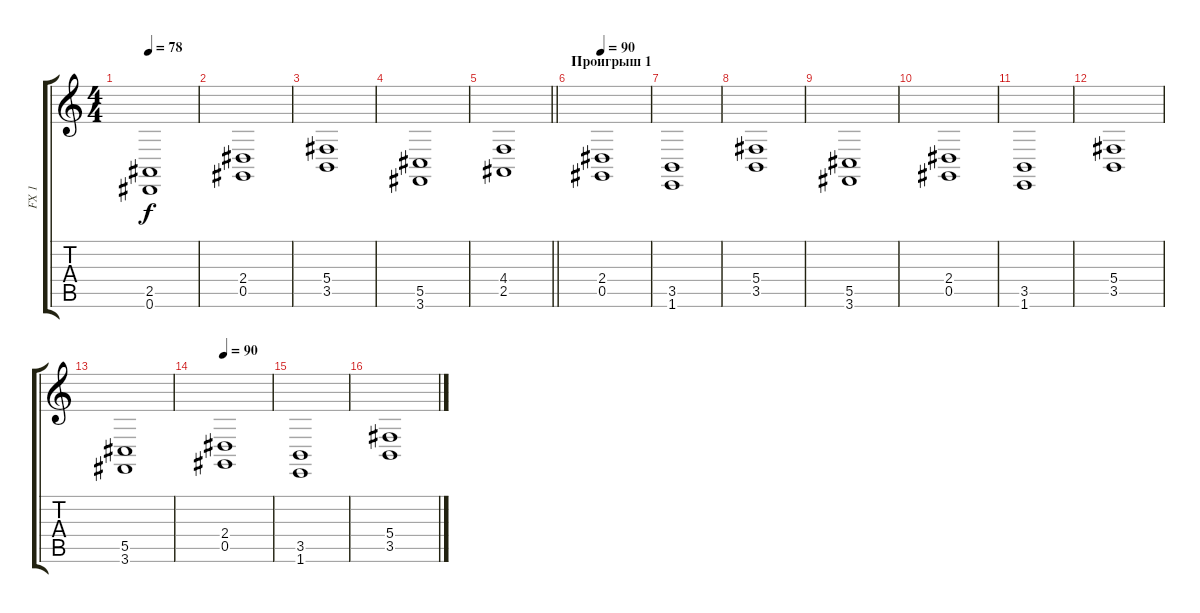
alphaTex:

\track ("FX 1" "FX 1") {instrument synthvoice}
\staff {score tabs}
\tuning (Eb4 Bb3 Gb3 Db3 Ab2 Eb2) {hide}
\ts (4 4)
\tempo 78
\clef g2
\ks c
(2.5 0.6).1{dy f} |
(2.4 0.5).1 |
(5.4 3.5).1 |
(5.5 3.6).1 |
\barLineRight lightlight
(4.4 2.5).1 |
\section ("" "Проигрыш 1")
\tempo 90
(2.4 0.5).1 |
(3.5 1.6).1 |
(5.4 3.5).1 |
(5.5 3.6).1 |
(2.4 0.5).1 |
(3.5 1.6).1 |
(5.4 3.5).1 |
(5.5 3.6).1 |
\tempo 90
(2.4 0.5).1 |
(3.5 1.6).1 |
(5.4 3.5).1
